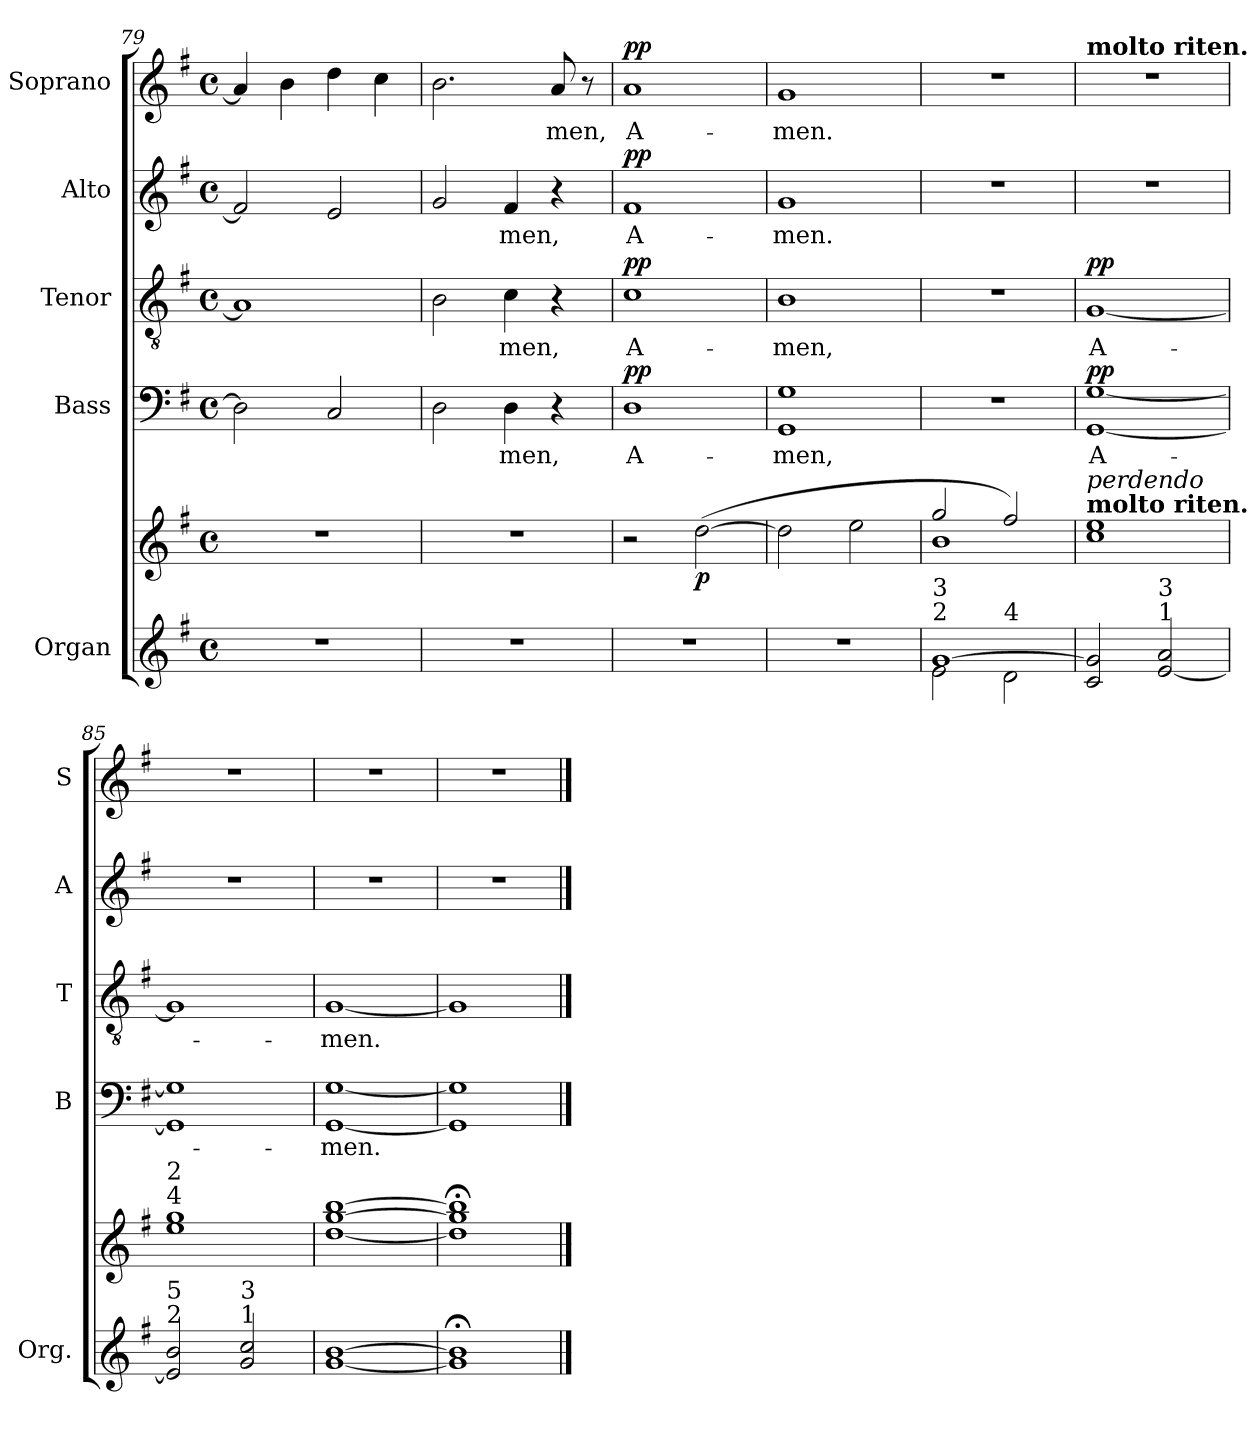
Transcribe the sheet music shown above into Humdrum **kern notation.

**kern	**kern	**dynam	**kern	**text	**dynam	**kern	**text	**dynam	**kern	**text	**dynam	**kern	**text	**dynam
*part5	*part5	*part5	*part4	*part4	*part4	*part3	*part3	*part3	*part2	*part2	*part2	*part1	*part1	*part1
*staff6	*staff5	*staff5/6	*staff4	*staff4	*staff4	*staff3	*staff3	*staff3	*staff2	*staff2	*staff2	*staff1	*staff1	*staff1
*I"Organ	*	*	*I"Bass	*	*	*I"Tenor	*	*	*I"Alto	*	*	*I"Soprano	*	*
*I'Org.	*	*	*I'B	*	*	*I'T	*	*	*I'A	*	*	*I'S	*	*
*clefG2	*clefG2	*	*clefF4	*	*	*clefGv2	*	*	*clefG2	*	*	*clefG2	*	*
*k[f#]	*k[f#]	*	*k[f#]	*	*	*k[f#]	*	*	*k[f#]	*	*	*k[f#]	*	*
*G:	*G:	*	*G:	*	*	*G:	*	*	*G:	*	*	*G:	*	*
*M4/4	*M4/4	*	*M4/4	*	*	*M4/4	*	*	*M4/4	*	*	*M4/4	*	*
*met(c)	*met(c)	*	*met(c)	*	*	*met(c)	*	*	*met(c)	*	*	*met(c)	*	*
=79	=79	=79	=79	=79	=79	=79	=79	=79	=79	=79	=79	=79	=79	=79
1r	1r	.	2D\]	.	.	1A]	.	.	2f#/]	.	.	4a/]	.	.
.	.	.	.	.	.	.	.	.	.	.	.	4b\	.	.
.	.	.	2C/	.	.	.	.	.	2e/	.	.	4dd\	.	.
.	.	.	.	.	.	.	.	.	.	.	.	4cc\	.	.
=80	=80	=80	=80	=80	=80	=80	=80	=80	=80	=80	=80	=80	=80	=80
1r	1r	.	2D\	.	.	2B\	.	.	2g/	.	.	2.b\	.	.
!	!	!	!	!LO:LY:b	!	!	!LO:LY:b	!	!	!LO:LY:b	!	!	!	!
.	.	.	4D\	-men,	.	4c\	-men,	.	4f#/	-men,	.	.	.	.
!	!	!	!	!	!	!	!	!	!	!	!	!	!LO:LY:b	!
.	.	.	4r	.	.	4r	.	.	4r	.	.	8a/	-men,	.
.	.	.	.	.	.	.	.	.	.	.	.	8r	.	.
=81	=81	=81	=81	=81	=81	=81	=81	=81	=81	=81	=81	=81	=81	=81
!	!	!	!	!LO:LY:b	!LO:DY:b	!	!LO:LY:b	!LO:DY:b	!	!LO:LY:b	!LO:DY:b	!	!LO:LY:b	!LO:DY:b
1r	2r	.	1D	A-	pp	1c	A-	pp	1f#	A-	pp	1a	A-	pp
!	!	!LO:DY:b	!	!	!	!	!	!	!	!	!	!	!	!
.	(>[2dd\	p	.	.	.	.	.	.	.	.	.	.	.	.
=82	=82	=82	=82	=82	=82	=82	=82	=82	=82	=82	=82	=82	=82	=82
!	!	!	!	!LO:LY:b	!	!	!LO:LY:b	!	!	!LO:LY:b	!	!	!LO:LY:b	!
1r	2dd\]	.	1GG 1G	-men,	.	1B	-men,	.	1g	-men.	.	1g	-men.	.
.	2ee\	.	.	.	.	.	.	.	.	.	.	.	.	.
=83	=83	=83	=83	=83	=83	=83	=83	=83	=83	=83	=83	=83	=83	=83
*^	*^	*	*	*	*	*	*	*	*	*	*	*	*	*
!LO:TX:a:t=2	!	!	!	!	!	!	!	!	!	!	!	!	!	!	!	!
!LO:TX:a:t=3	!	!	!	!	!	!	!	!	!	!	!	!	!	!	!	!
[1g	2e\	2gg/	1b	.	1r	.	.	1r	.	.	1r	.	.	1r	.	.
!	!LO:TX:a:t=4	!	!	!	!	!	!	!	!	!	!	!	!	!	!	!
.	2d\	2ff#/)	.	.	.	.	.	.	.	.	.	.	.	.	.	.
*	*	*v	*v	*	*	*	*	*	*	*	*	*	*	*	*	*
=84	=84	=84	=84	=84	=84	=84	=84	=84	=84	=84	=84	=84	=84	=84	=84
*	*	*	*	*^	*	*	*	*	*	*	*	*	*	*	*
!	!	!	!	!	!	!	!	!	!	!	!	!	!	!LO:TX:a:B:t=molto riten.	!	!
!	!	!LO:TX:a:B:t=molto riten.	!	!	!	!	!	!	!	!	!	!	!	!	!	!
!	!	!LO:TX:a:i:t=perdendo	!	!	!	!	!	!	!	!	!	!	!	!	!	!
!LO:TX:a:t=5	!	!	!	!	!	!	!	!	!	!	!	!	!	!	!	!
!	!	!	!	!	!	!LO:LY:b	!LO:DY:b	!	!LO:LY:b	!LO:DY:b	!	!	!	!	!	!
*v	*v	*	*	*	*	*	*	*^	*	*	*	*	*	*	*	*
2c/ 2g/]	1cc 1ee	.	1ryy	[1GG [1G	A-	pp	1ryy	[1G	A-	pp	1r	.	.	1r	.	.
!LO:TX:a:t=1	!	!	!	!	!	!	!	!	!	!	!	!	!	!	!	!
!LO:TX:a:t=3	!	!	!	!	!	!	!	!	!	!	!	!	!	!	!	!
[2e/ 2a/	.	.	.	.	.	.	.	.	.	.	.	.	.	.	.	.
=85	=85	=85	=85	=85	=85	=85	=85	=85	=85	=85	=85	=85	=85	=85	=85	=85
!	!LO:TX:a:t=4	!	!	!	!	!	!	!	!	!	!	!	!	!	!	!
!	!LO:TX:a:t=2	!	!	!	!	!	!	!	!	!	!	!	!	!	!	!
!LO:TX:a:t=2	!	!	!	!	!	!	!	!	!	!	!	!	!	!	!	!
!LO:TX:a:t=5	!	!	!	!	!	!	!	!	!	!	!	!	!	!	!	!
2e/] 2b/	1ee 1gg	.	1ryy	1GG] 1G]	.	.	1ryy	1G]	.	.	1r	.	.	1r	.	.
!LO:TX:a:t=1	!	!	!	!	!	!	!	!	!	!	!	!	!	!	!	!
!LO:TX:a:t=3	!	!	!	!	!	!	!	!	!	!	!	!	!	!	!	!
2g/ 2cc/	.	.	.	.	.	.	.	.	.	.	.	.	.	.	.	.
!!LO:PB:g=z
=86	=86	=86	=86	=86	=86	=86	=86	=86	=86	=86	=86	=86	=86	=86	=86	=86
!	!	!	!	!	!LO:LY:b	!	!	!	!LO:LY:b	!	!	!	!	!	!	!
[1g [1b	[1dd [1gg [1bb	.	1ryy	[1GG [1G	-men.	.	1ryy	[1G	-men.	.	1r	.	.	1r	.	.
=87	=87	=87	=87	=87	=87	=87	=87	=87	=87	=87	=87	=87	=87	=87	=87	=87
1g];< 1b];<	1dd];< 1gg];< 1bb];<	.	1ryy	1GG] 1G]	.	.	1ryy	1G]	.	.	1r	.	.	1r	.	.
*	*	*	*v	*v	*	*	*	*	*	*	*	*	*	*	*	*
*	*	*	*	*	*	*v	*v	*	*	*	*	*	*	*	*
==	==	==	==	==	==	==	==	==	==	==	==	==	==	==
*-	*-	*-	*-	*-	*-	*-	*-	*-	*-	*-	*-	*-	*-	*-
